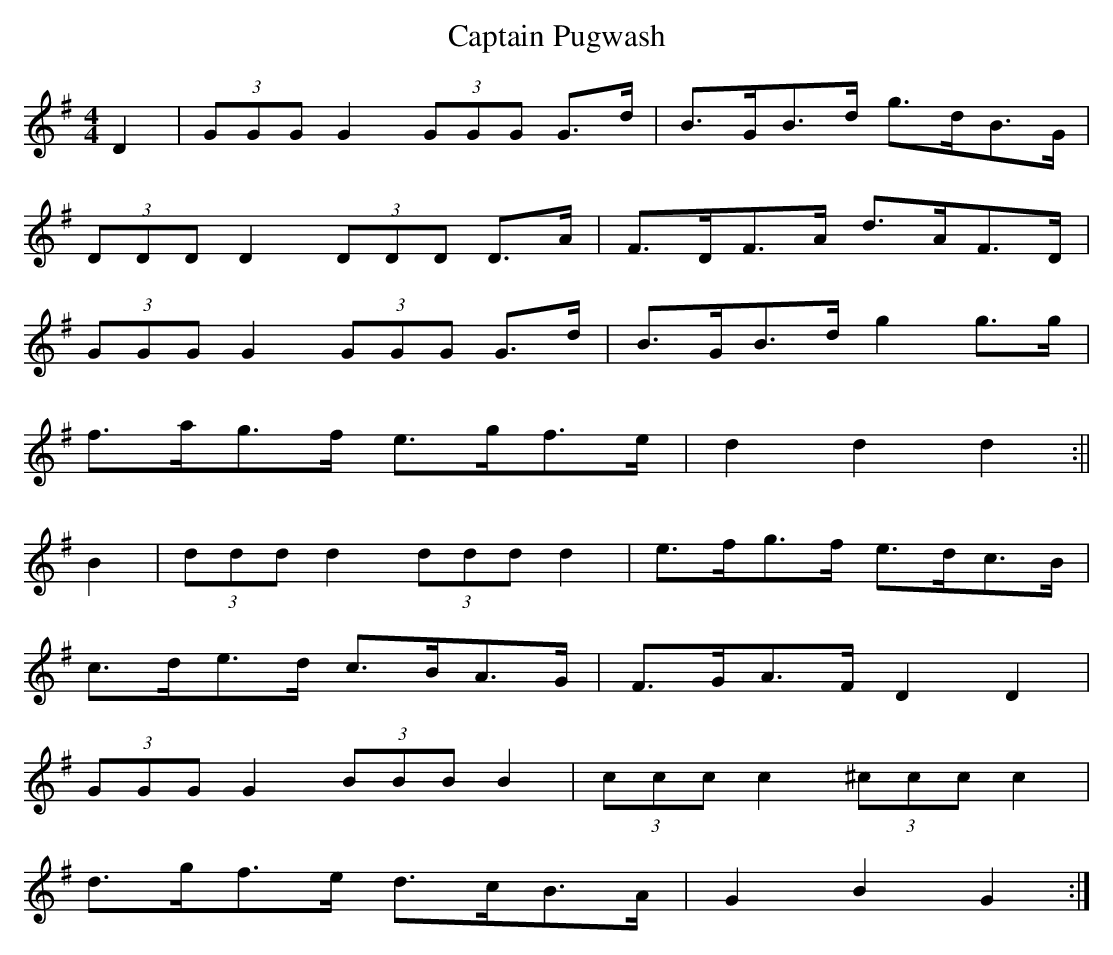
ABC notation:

X:1
T:Captain Pugwash
M:4/4
L:1/8
K:G
D2|(3GGG G2 (3GGG G>d|B>GB>d g>dB>G|
(3DDD D2 (3DDD D>A|F>DF>A d>AF>D|
(3GGG G2 (3GGG G>d|B>GB>d g2 g>g|
f>ag>f e>gf>e|d2 d2 d2:||
B2|(3ddd d2 (3ddd d2|e>fg>f e>dc>B|
c>de>d c>BA>G|F>GA>F D2D2|
(3GGG G2 (3BBB B2|(3ccc c2(3^ccc c2|
d>gf>e d>cB>A|G2B2 G2:|
